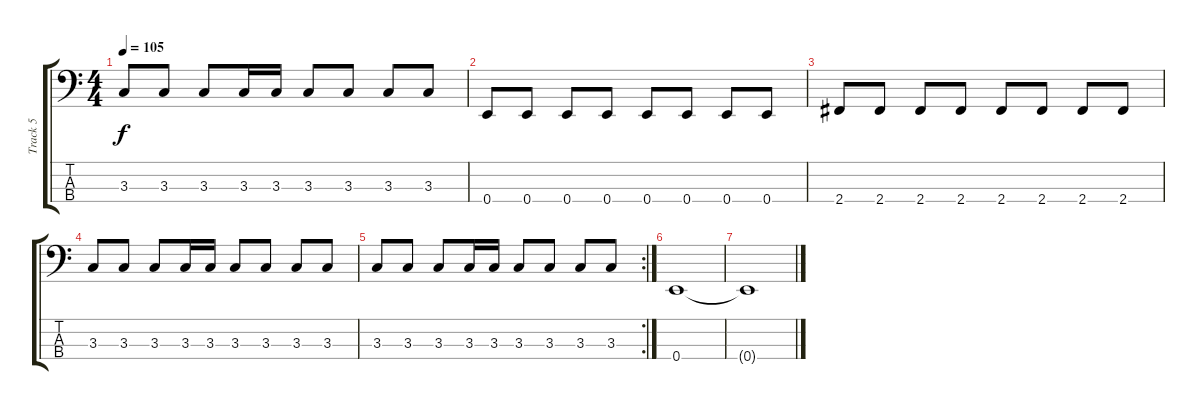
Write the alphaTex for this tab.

\track ("Track 5" "Track 5") {instrument electricbasspick}
\staff {score tabs}
\tuning (G2 D2 A1 E1) {hide}
\ts (4 4)
\tempo 105
\clef f4
\ks c
3.3.8{dy f} 3.3.8 3.3.8 3.3.16 3.3.16 3.3.8 3.3.8 3.3.8 3.3.8 |
0.4.8 0.4.8 0.4.8 0.4.8 0.4.8 0.4.8 0.4.8 0.4.8 |
2.4.8 2.4.8 2.4.8 2.4.8 2.4.8 2.4.8 2.4.8 2.4.8 |
3.3.8 3.3.8 3.3.8 3.3.16 3.3.16 3.3.8 3.3.8 3.3.8 3.3.8 |
\rc 2
3.3.8 3.3.8 3.3.8 3.3.16 3.3.16 3.3.8 3.3.8 3.3.8 3.3.8 |
0.4.1 |
0.4{t}.1
